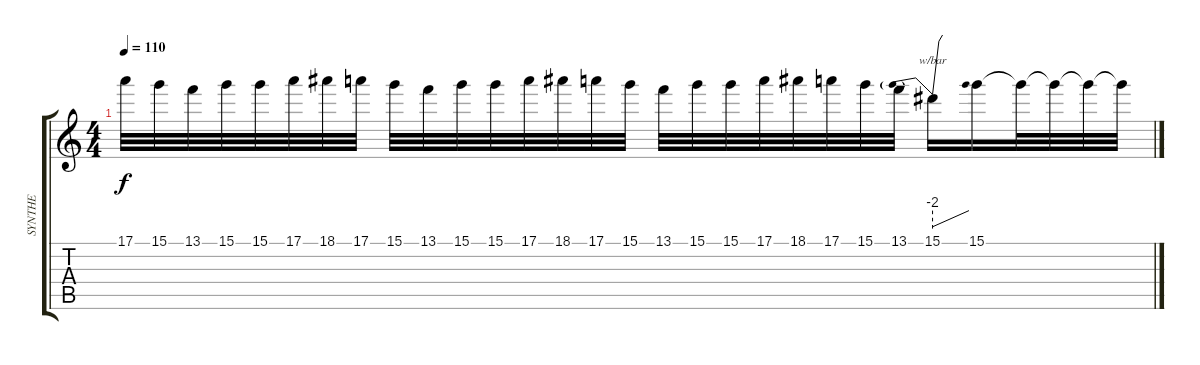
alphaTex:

\track ("SYNTHE" "SYNTHE") {instrument acousticguitarsteel}
\staff {score tabs}
\tuning (E4 B3 G3 D3 A2 E2) {hide}
\ts (4 4)
\tempo 110
\clef g2
\ks c
17.1.32{dy f} 15.1.32 13.1.32 15.1.32 15.1.32 17.1.32 18.1.32 17.1.32 15.1.32 13.1.32 15.1.32 15.1.32 17.1.32 18.1.32 17.1.32 15.1.32 13.1.32 15.1.32 15.1.32 17.1.32 18.1.32 17.1.32 15.1.32 13.1.32 15.1.16{tbe (predivedive default 0 -8 60 0)} 15.1.16 15.1{t}.32 15.1{t}.32 15.1{t}.32 15.1{t}.32
